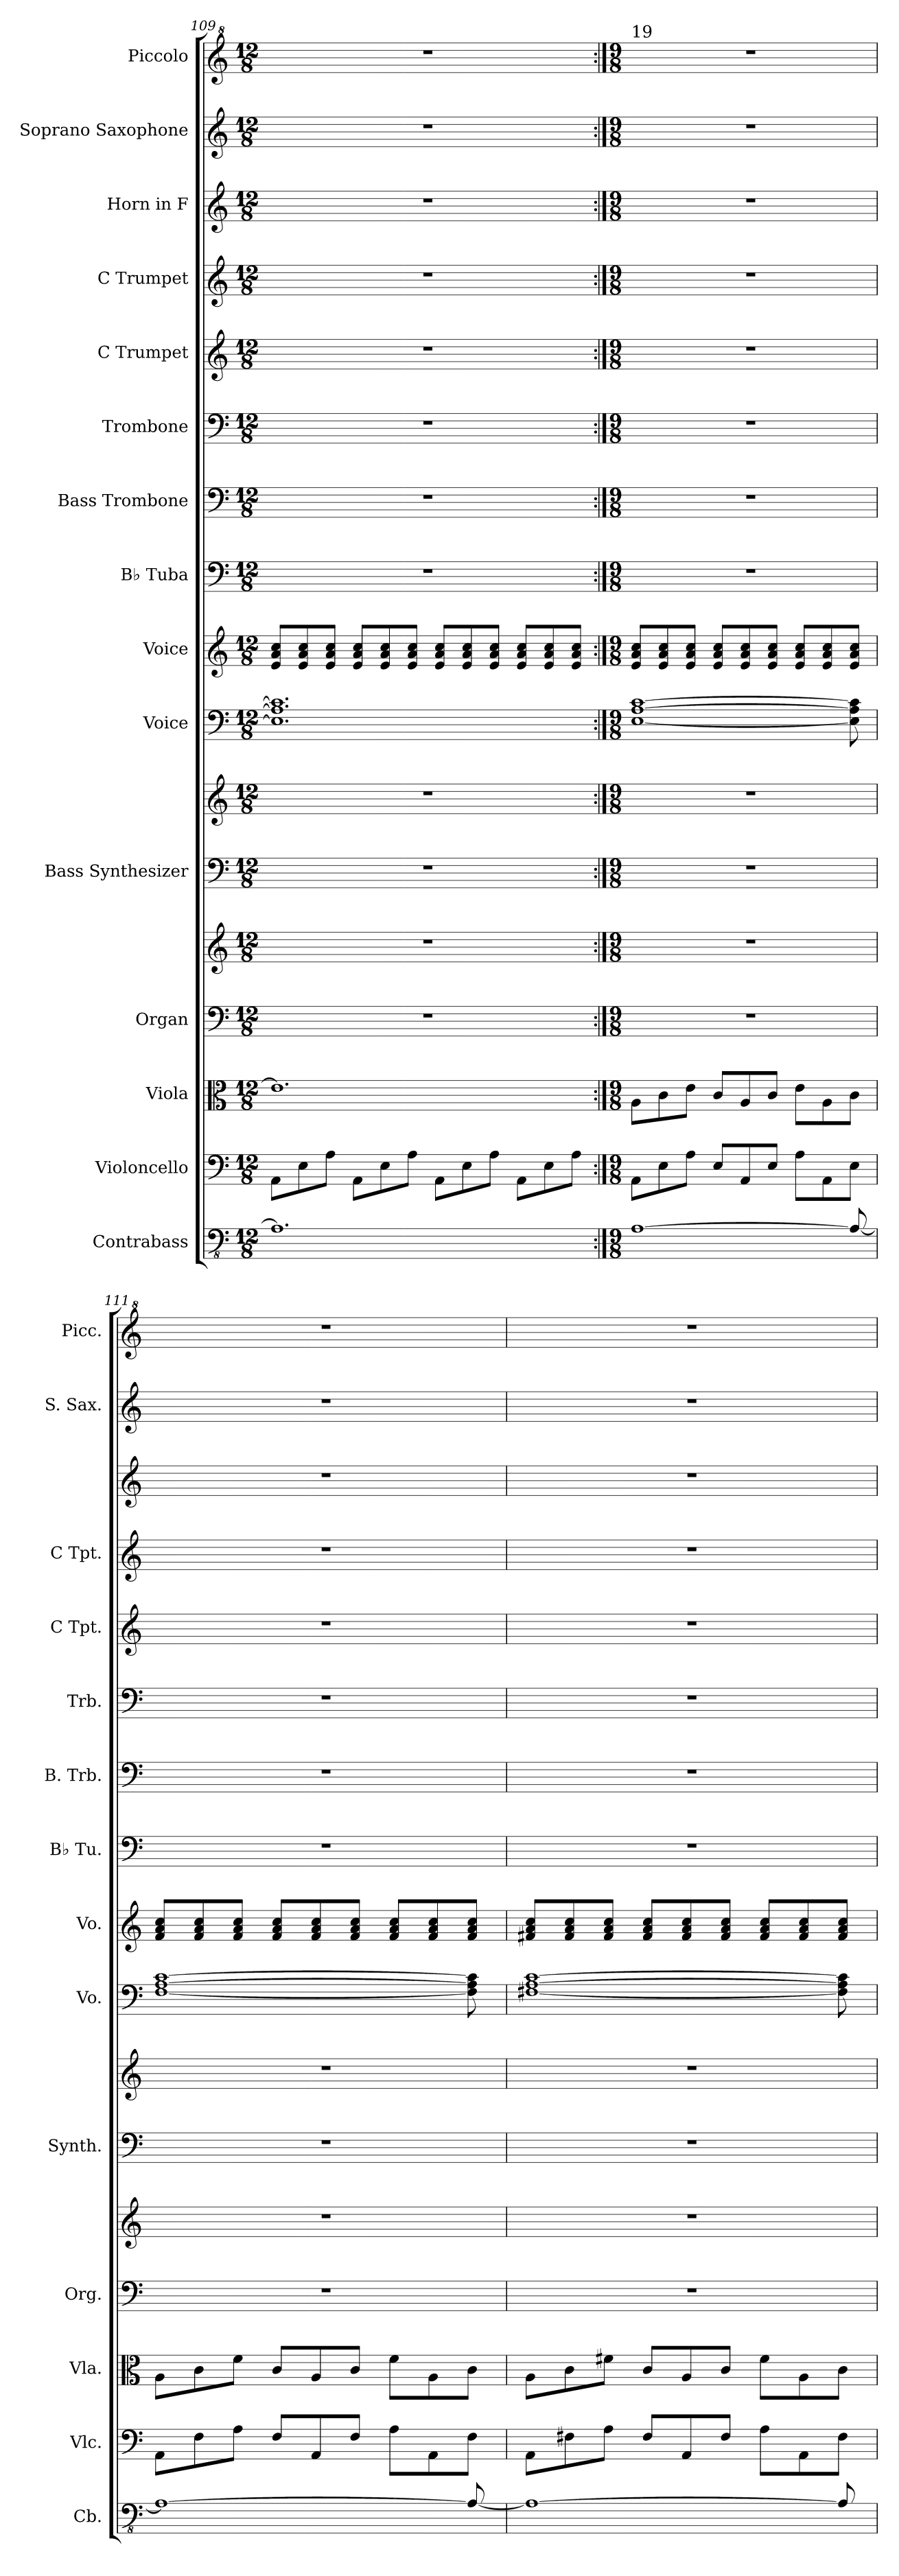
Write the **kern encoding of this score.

**kern	**kern	**kern	**kern	**kern	**kern	**kern	**kern	**kern	**kern	**kern	**kern	**kern	**kern	**kern	**kern	**kern
*part15	*part14	*part13	*part12	*part12	*part11	*part11	*part10	*part9	*part8	*part7	*part6	*part5	*part4	*part3	*part2	*part1
*staff17	*staff16	*staff15	*staff14	*staff13	*staff12	*staff11	*staff10	*staff9	*staff8	*staff7	*staff6	*staff5	*staff4	*staff3	*staff2	*staff1
*I"Contrabass	*I"Violoncello	*I"Viola	*I"Organ	*	*I"Bass Synthesizer	*	*I"Voice	*I"Voice	*I"B♭ Tuba	*I"Bass Trombone	*I"Trombone	*I"C Trumpet	*I"C Trumpet	*I"Horn in F	*I"Soprano Saxophone	*I"Piccolo
*I'Cb.	*I'Vlc.	*I'Vla.	*I'Org.	*	*I'Synth.	*	*I'Vo.	*I'Vo.	*I'B♭ Tu.	*I'B. Trb.	*I'Trb.	*I'C Tpt.	*I'C Tpt.	*	*I'S. Sax.	*I'Picc.
!!LO:PB:g=z
*clefFv4	*clefF4	*clefC3	*clefF4	*clefG2	*clefF4	*clefG2	*clefF4	*clefG2	*clefF4	*clefF4	*clefF4	*clefG2	*clefG2	*clefG2	*clefG2	*clefG^2
*ITrd7c12	*	*	*	*	*	*	*	*	*	*	*	*	*	*ITrd4c7	*ITrd1c2	*ITrd-7c-12
*k[]	*k[]	*k[]	*k[]	*k[]	*k[]	*k[]	*k[]	*k[]	*k[]	*k[]	*k[]	*k[]	*k[]	*k[b-]	*k[b-e-]	*k[]
*M12/8	*M12/8	*M12/8	*M12/8	*M12/8	*M12/8	*M12/8	*M12/8	*M12/8	*M12/8	*M12/8	*M12/8	*M12/8	*M12/8	*M12/8	*M12/8	*M12/8
=109	=109	=109	=109	=109	=109	=109	=109	=109	=109	=109	=109	=109	=109	=109	=109	=109
1.AAA]	8AA\L	1.e]	1.r	1.r	1.r	1.r	1.E] 1.A] 1.c]	8e/ 8a/ 8cc/L	1.r	1.r	1.r	1.r	1.r	1.r	1.r	1.r
.	8E\	.	.	.	.	.	.	8e/ 8a/ 8cc/	.	.	.	.	.	.	.	.
.	8A\J	.	.	.	.	.	.	8e/ 8a/ 8cc/J	.	.	.	.	.	.	.	.
.	8AA\L	.	.	.	.	.	.	8e/ 8a/ 8cc/L	.	.	.	.	.	.	.	.
.	8E\	.	.	.	.	.	.	8e/ 8a/ 8cc/	.	.	.	.	.	.	.	.
.	8A\J	.	.	.	.	.	.	8e/ 8a/ 8cc/J	.	.	.	.	.	.	.	.
.	8AA\L	.	.	.	.	.	.	8e/ 8a/ 8cc/L	.	.	.	.	.	.	.	.
.	8E\	.	.	.	.	.	.	8e/ 8a/ 8cc/	.	.	.	.	.	.	.	.
.	8A\J	.	.	.	.	.	.	8e/ 8a/ 8cc/J	.	.	.	.	.	.	.	.
.	8AA\L	.	.	.	.	.	.	8e/ 8a/ 8cc/L	.	.	.	.	.	.	.	.
.	8E\	.	.	.	.	.	.	8e/ 8a/ 8cc/	.	.	.	.	.	.	.	.
.	8A\J	.	.	.	.	.	.	8e/ 8a/ 8cc/J	.	.	.	.	.	.	.	.
=110:|!	=110:|!	=110:|!	=110:|!	=110:|!	=110:|!	=110:|!	=110:|!	=110:|!	=110:|!	=110:|!	=110:|!	=110:|!	=110:|!	=110:|!	=110:|!	=110:|!
*M9/8	*M9/8	*M9/8	*M9/8	*M9/8	*M9/8	*M9/8	*M9/8	*M9/8	*M9/8	*M9/8	*M9/8	*M9/8	*M9/8	*M9/8	*M9/8	*M9/8
!	!	!	!	!	!	!	!	!	!	!	!	!	!	!	!	!LO:TX:t=19
[1AAA	8AA\L	8A\L	8%9r	8%9r	8%9r	8%9r	[1E [1A [1c	8e/ 8a/ 8cc/L	8%9r	8%9r	8%9r	8%9r	8%9r	8%9r	8%9r	8%9r
.	8E\	8c\	.	.	.	.	.	8e/ 8a/ 8cc/	.	.	.	.	.	.	.	.
.	8A\J	8e\J	.	.	.	.	.	8e/ 8a/ 8cc/J	.	.	.	.	.	.	.	.
.	8E/L	8c/L	.	.	.	.	.	8e/ 8a/ 8cc/L	.	.	.	.	.	.	.	.
.	8AA/	8A/	.	.	.	.	.	8e/ 8a/ 8cc/	.	.	.	.	.	.	.	.
.	8E/J	8c/J	.	.	.	.	.	8e/ 8a/ 8cc/J	.	.	.	.	.	.	.	.
.	8A\L	8e\L	.	.	.	.	.	8e/ 8a/ 8cc/L	.	.	.	.	.	.	.	.
.	8AA\	8A\	.	.	.	.	.	8e/ 8a/ 8cc/	.	.	.	.	.	.	.	.
8AAA/_	8E\J	8c\J	.	.	.	.	8E\] 8A\] 8c\]	8e/ 8a/ 8cc/J	.	.	.	.	.	.	.	.
=111	=111	=111	=111	=111	=111	=111	=111	=111	=111	=111	=111	=111	=111	=111	=111	=111
1AAA_	8AA\L	8A\L	8%9r	8%9r	8%9r	8%9r	[1F [1A [1c	8f/ 8a/ 8cc/L	8%9r	8%9r	8%9r	8%9r	8%9r	8%9r	8%9r	8%9r
.	8F\	8c\	.	.	.	.	.	8f/ 8a/ 8cc/	.	.	.	.	.	.	.	.
.	8A\J	8f\J	.	.	.	.	.	8f/ 8a/ 8cc/J	.	.	.	.	.	.	.	.
.	8F/L	8c/L	.	.	.	.	.	8f/ 8a/ 8cc/L	.	.	.	.	.	.	.	.
.	8AA/	8A/	.	.	.	.	.	8f/ 8a/ 8cc/	.	.	.	.	.	.	.	.
.	8F/J	8c/J	.	.	.	.	.	8f/ 8a/ 8cc/J	.	.	.	.	.	.	.	.
.	8A\L	8f\L	.	.	.	.	.	8f/ 8a/ 8cc/L	.	.	.	.	.	.	.	.
.	8AA\	8A\	.	.	.	.	.	8f/ 8a/ 8cc/	.	.	.	.	.	.	.	.
8AAA/_	8F\J	8c\J	.	.	.	.	8F\] 8A\] 8c\]	8f/ 8a/ 8cc/J	.	.	.	.	.	.	.	.
!!LO:PB:g=z
=112	=112	=112	=112	=112	=112	=112	=112	=112	=112	=112	=112	=112	=112	=112	=112	=112
1AAA_	8AA\L	8A\L	8%9r	8%9r	8%9r	8%9r	[1F#X [1A [1c	8f#X/ 8a/ 8cc/L	8%9r	8%9r	8%9r	8%9r	8%9r	8%9r	8%9r	8%9r
.	8F#X\	8c\	.	.	.	.	.	8f#/ 8a/ 8cc/	.	.	.	.	.	.	.	.
.	8A\J	8f#X\J	.	.	.	.	.	8f#/ 8a/ 8cc/J	.	.	.	.	.	.	.	.
.	8F#/L	8c/L	.	.	.	.	.	8f#/ 8a/ 8cc/L	.	.	.	.	.	.	.	.
.	8AA/	8A/	.	.	.	.	.	8f#/ 8a/ 8cc/	.	.	.	.	.	.	.	.
.	8F#/J	8c/J	.	.	.	.	.	8f#/ 8a/ 8cc/J	.	.	.	.	.	.	.	.
.	8A\L	8f#\L	.	.	.	.	.	8f#/ 8a/ 8cc/L	.	.	.	.	.	.	.	.
.	8AA\	8A\	.	.	.	.	.	8f#/ 8a/ 8cc/	.	.	.	.	.	.	.	.
8AAA/]	8F#\J	8c\J	.	.	.	.	8F#\] 8A\] 8c\]	8f#/ 8a/ 8cc/J	.	.	.	.	.	.	.	.
=	=	=	=	=	=	=	=	=	=	=	=	=	=	=	=	=
*-	*-	*-	*-	*-	*-	*-	*-	*-	*-	*-	*-	*-	*-	*-	*-	*-
